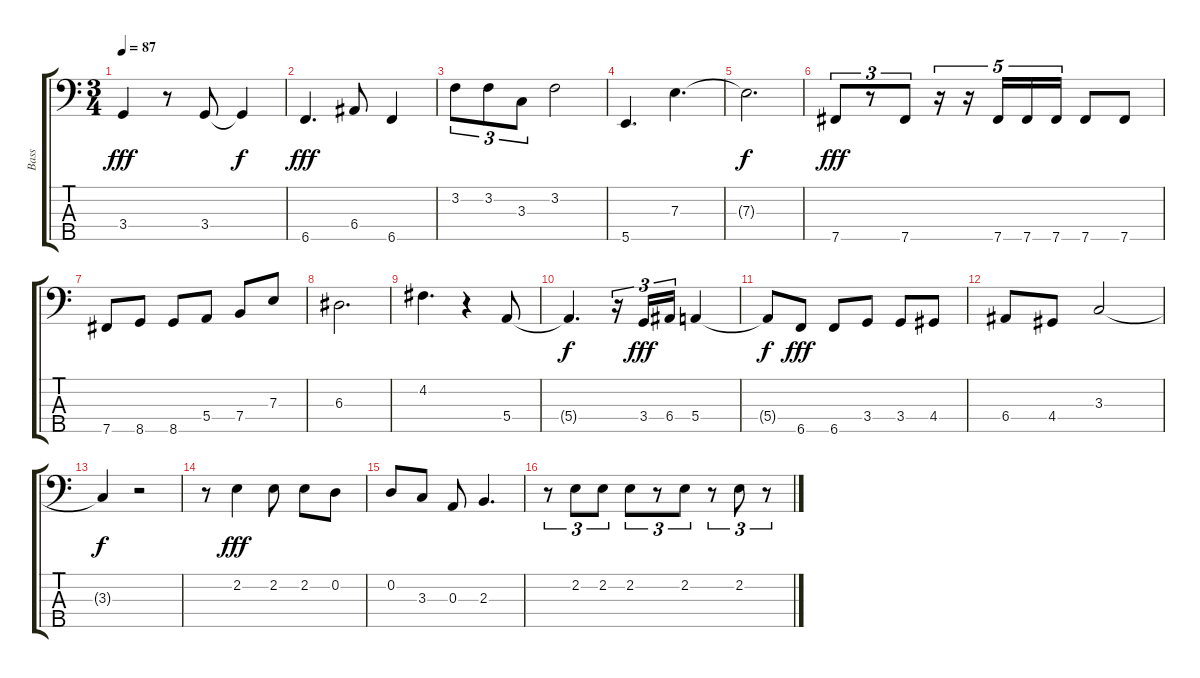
\track ("Bass" "Bass") {instrument electricbassfinger}
\staff {score tabs}
\tuning (G2 D2 A1 E1 B0) {hide}
\ts (3 4)
\tempo 87
\clef f4
\ks c
3.4.4{dy fff} r.8 3.4.8 3.4{t}.4{dy f} |
6.5.4{d dy fff} 6.4.8 6.5.4 |
3.2.8{tu (3 2)} 3.2.8{tu (3 2)} 3.3.8{tu (3 2)} 3.2.2 |
5.5.4{d} 7.3.4{d} |
7.3{t}.2{d dy f} |
7.5.8{tu (3 2) dy fff} r.8{tu (3 2)} 7.5.8{tu (3 2)} r.16{tu (5 4)} r.16{tu (5 4)} 7.5.16{tu (5 4)} 7.5.16{tu (5 4)} 7.5.16{tu (5 4)} 7.5.8 7.5.8 |
7.5.8 8.5.8 8.5.8 5.4.8 7.4.8 7.3.8 |
6.3.2{d} |
4.2.4{d} r.4 5.4.8 |
5.4{t}.4{d dy f} r.16{tu (3 2)} 3.4.16{tu (3 2) dy fff} 6.4.16{tu (3 2)} 5.4.4 |
5.4{t}.8{dy f} 6.5.8{dy fff} 6.5.8 3.4.8 3.4.8 4.4.8 |
6.4.8 4.4.8 3.3.2 |
3.3{t}.4{dy f} r.2 |
r.8 2.2.4{dy fff} 2.2.8 2.2.8 0.2.8 |
0.2.8 3.3.8 0.3.8 2.3.4{d} |
r.8{tu (3 2)} 2.2.8{tu (3 2)} 2.2.8{tu (3 2)} 2.2.8{tu (3 2)} r.8{tu (3 2)} 2.2.8{tu (3 2)} r.8{tu (3 2)} 2.2.8{tu (3 2)} r.8{tu (3 2)}
